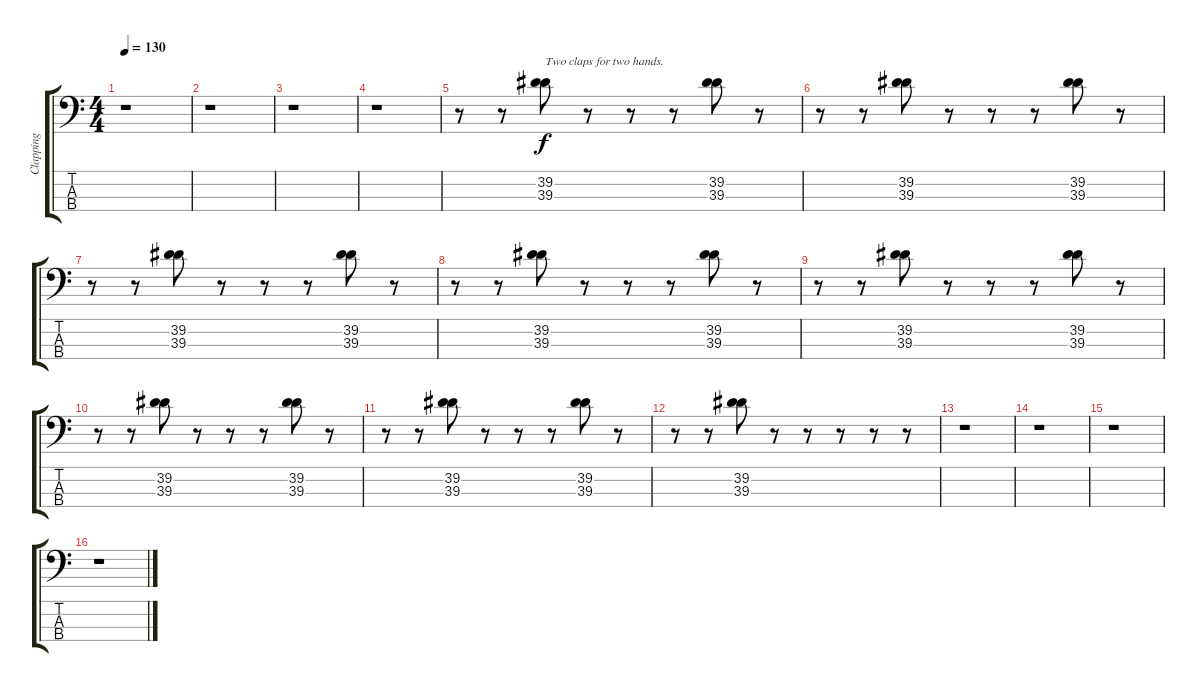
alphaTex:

\track ("Clapping" "Clapping") {instrument acousticgrandpiano}
\staff {score tabs}
\tuning (C-1 C-1 C-1 C-1) {hide}
\ts (4 4)
\tempo 130
\clef f4
\ks c
r.1{dy f} |
r.1 |
r.1 |
r.1 |
r.8 r.8 (39.2 39.3).8{txt "Two claps for two hands."} r.8 r.8 r.8 (39.2 39.3).8 r.8 |
r.8 r.8 (39.2 39.3).8 r.8 r.8 r.8 (39.2 39.3).8 r.8 |
r.8 r.8 (39.2 39.3).8 r.8 r.8 r.8 (39.2 39.3).8 r.8 |
r.8 r.8 (39.2 39.3).8 r.8 r.8 r.8 (39.2 39.3).8 r.8 |
r.8 r.8 (39.2 39.3).8 r.8 r.8 r.8 (39.2 39.3).8 r.8 |
r.8 r.8 (39.2 39.3).8 r.8 r.8 r.8 (39.2 39.3).8 r.8 |
r.8 r.8 (39.2 39.3).8 r.8 r.8 r.8 (39.2 39.3).8 r.8 |
r.8 r.8 (39.2 39.3).8 r.8 r.8 r.8 r.8 r.8 |
r.1 |
r.1 |
r.1 |
r.1
